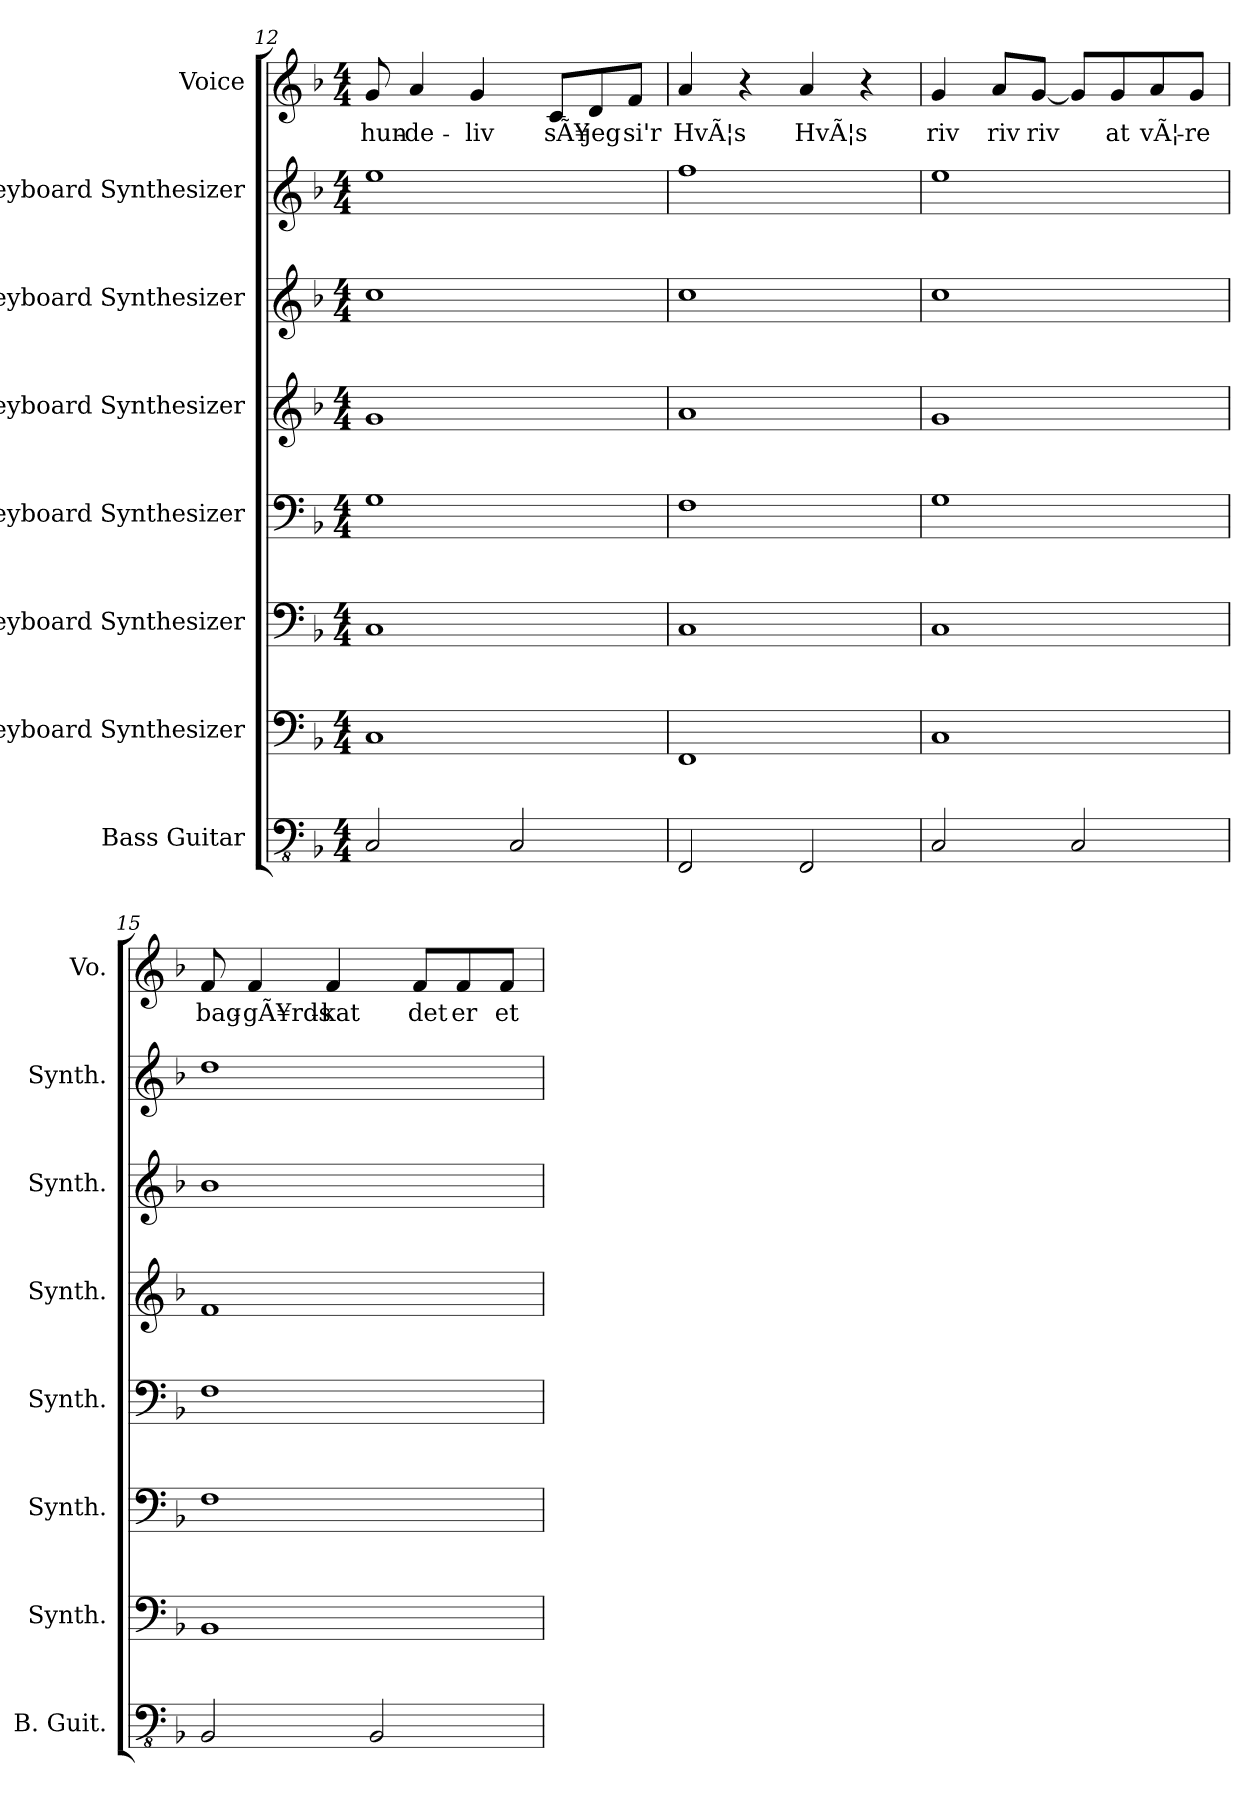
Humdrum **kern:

**kern	**kern	**kern	**kern	**kern	**kern	**kern	**kern	**text
*part8	*part7	*part6	*part5	*part4	*part3	*part2	*part1	*part1
*staff8	*staff7	*staff6	*staff5	*staff4	*staff3	*staff2	*staff1	*staff1
*I"Bass Guitar	*I"Keyboard Synthesizer	*I"Keyboard Synthesizer	*I"Keyboard Synthesizer	*I"Keyboard Synthesizer	*I"Keyboard Synthesizer	*I"Keyboard Synthesizer	*I"Voice	*
*I'B. Guit.	*I'Synth.	*I'Synth.	*I'Synth.	*I'Synth.	*I'Synth.	*I'Synth.	*I'Vo.	*
*clefFv4	*clefF4	*clefF4	*clefF4	*clefG2	*clefG2	*clefG2	*clefG2	*
*k[b-]	*k[b-]	*k[b-]	*k[b-]	*k[b-]	*k[b-]	*k[b-]	*k[b-]	*
*M4/4	*M4/4	*M4/4	*M4/4	*M4/4	*M4/4	*M4/4	*M4/4	*
=12	=12	=12	=12	=12	=12	=12	=12	=12
!	!	!	!	!	!	!	!	!LO:LY:b
2CC/	1C	1C	1G	1g	1cc	1ee	8g/	hun-
!	!	!	!	!	!	!	!	!LO:LY:b
.	.	.	.	.	.	.	4a/	-de-
!	!	!	!	!	!	!	!	!LO:LY:b
.	.	.	.	.	.	.	4g/	-liv
2CC/	.	.	.	.	.	.	.	.
!	!	!	!	!	!	!	!	!LO:LY:b
.	.	.	.	.	.	.	8c/L	sÃ¥
!	!	!	!	!	!	!	!	!LO:LY:b
.	.	.	.	.	.	.	8d/	jeg
!	!	!	!	!	!	!	!	!LO:LY:b
.	.	.	.	.	.	.	8f/J	si'r
=13	=13	=13	=13	=13	=13	=13	=13	=13
!	!	!	!	!	!	!	!	!LO:LY:b
2FFF/	1FF	1C	1F	1a	1cc	1ff	4a/	HvÃ¦s
.	.	.	.	.	.	.	4r	.
!	!	!	!	!	!	!	!	!LO:LY:b
2FFF/	.	.	.	.	.	.	4a/	HvÃ¦s
.	.	.	.	.	.	.	4r	.
!!LO:PB:g=z
=14	=14	=14	=14	=14	=14	=14	=14	=14
!	!	!	!	!	!	!	!	!LO:LY:b
2CC/	1C	1C	1G	1g	1cc	1ee	4g/	riv
!	!	!	!	!	!	!	!	!LO:LY:b
.	.	.	.	.	.	.	8a/L	riv
!	!	!	!	!	!	!	!	!LO:LY:b
.	.	.	.	.	.	.	[8g/J	riv
2CC/	.	.	.	.	.	.	8g/L]	.
!	!	!	!	!	!	!	!	!LO:LY:b
.	.	.	.	.	.	.	8g/	at
!	!	!	!	!	!	!	!	!LO:LY:b
.	.	.	.	.	.	.	8a/	vÃ¦-
!	!	!	!	!	!	!	!	!LO:LY:b
.	.	.	.	.	.	.	8g/J	-re
=15	=15	=15	=15	=15	=15	=15	=15	=15
!	!	!	!	!	!	!	!	!LO:LY:b
2BBB-/	1BB-	1F	1F	1f	1b-	1dd	8f/	bag-
!	!	!	!	!	!	!	!	!LO:LY:b
.	.	.	.	.	.	.	4f/	-gÃ¥rds-
!	!	!	!	!	!	!	!	!LO:LY:b
.	.	.	.	.	.	.	4f/	-kat
2BBB-/	.	.	.	.	.	.	.	.
!	!	!	!	!	!	!	!	!LO:LY:b
.	.	.	.	.	.	.	8f/L	det
!	!	!	!	!	!	!	!	!LO:LY:b
.	.	.	.	.	.	.	8f/	er
!	!	!	!	!	!	!	!	!LO:LY:b
.	.	.	.	.	.	.	8f/J	et
=	=	=	=	=	=	=	=	=
*-	*-	*-	*-	*-	*-	*-	*-	*-
